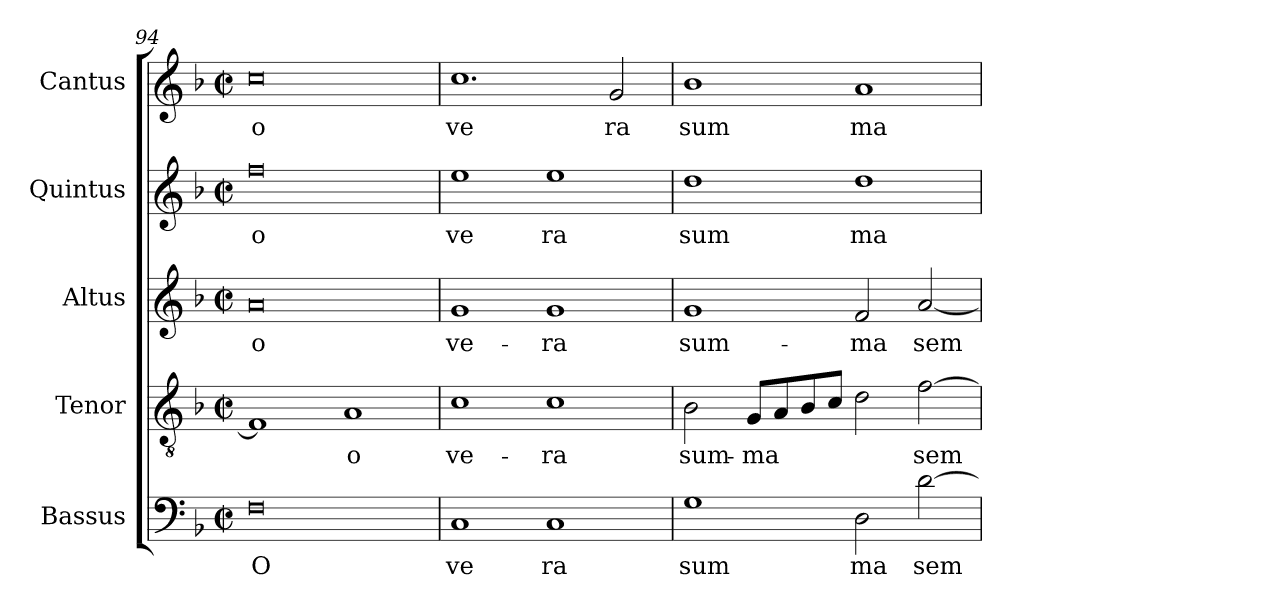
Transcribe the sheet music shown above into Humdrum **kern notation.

**kern	**text	**kern	**text	**kern	**text	**kern	**text	**kern	**text
*part5	*part5	*part4	*part4	*part3	*part3	*part2	*part2	*part1	*part1
*staff5	*staff5	*staff4	*staff4	*staff3	*staff3	*staff2	*staff2	*staff1	*staff1
*I"Bassus	*	*I"Tenor	*	*I"Altus	*	*I"Quintus	*	*I"Cantus	*
*clefF4	*	*clefGv2	*	*clefG2	*	*clefG2	*	*clefG2	*
*k[b-]	*	*k[b-]	*	*k[b-]	*	*k[b-]	*	*k[b-]	*
*F:	*	*F:	*	*F:	*	*F:	*	*F:	*
*M2/2	*	*M2/2	*	*M2/2	*	*M2/2	*	*M2/2	*
*met(c|)	*	*met(c|)	*	*met(c|)	*	*met(c|)	*	*met(c|)	*
=94	=94	=94	=94	=94	=94	=94	=94	=94	=94
!	!LO:LY:b:cj	!	!LO:LY:b:cj	!	!LO:LY:b:cj	!	!LO:LY:b:cj	!	!LO:LY:b:cj
0F	O	1F]	-	0a	o	0ff	o	0cc	o
!	!	!	!LO:LY:b:cj	!	!	!	!	!	!
.	.	1A	o	.	.	.	.	.	.
=95	=95	=95	=95	=95	=95	=95	=95	=95	=95
!	!LO:LY:b:cj	!	!LO:LY:b:cj	!	!LO:LY:b:cj	!	!LO:LY:b:cj	!	!LO:LY:b:cj
1C	ve	1c	ve-	1g	ve-	1ee	ve	1.cc	ve
!	!LO:LY:b:cj	!	!LO:LY:b:cj	!	!LO:LY:b:cj	!	!LO:LY:b:cj	!	!
1C	ra	1c	-ra	1g	-ra	1ee	ra	.	.
!	!	!	!	!	!	!	!	!	!LO:LY:b:cj
.	.	.	.	.	.	.	.	2g/	ra
=96	=96	=96	=96	=96	=96	=96	=96	=96	=96
!	!LO:LY:b:cj	!	!LO:LY:b:cj	!	!LO:LY:b:cj	!	!LO:LY:b:cj	!	!LO:LY:b:cj
1G	sum	2B-\	sum-	1g	sum-	1dd	sum	1b-	sum
!	!	!	!LO:LY:b:cj	!	!	!	!	!	!
.	.	8G/L	-ma	.	.	.	.	.	.
!	!	!	!LO:LY:b:cj	!	!	!	!	!	!
.	.	8A/	.	.	.	.	.	.	.
!	!	!	!LO:LY:b:cj	!	!	!	!	!	!
.	.	8B-/	.	.	.	.	.	.	.
!	!	!	!LO:LY:b:cj	!	!	!	!	!	!
.	.	8c/J	.	.	.	.	.	.	.
!	!LO:LY:b:cj	!	!LO:LY:b:cj	!	!LO:LY:b:cj	!	!LO:LY:b:cj	!	!LO:LY:b:cj
2D\	ma	2d\	.	2f/	-ma	1dd	ma	1a	ma
!	!LO:LY:b:cj	!	!LO:LY:b:cj	!	!LO:LY:b:cj	!	!	!	!
[<2d\	sem	[<2f\	sem-	[<2a/	sem-	.	.	.	.
=	=	=	=	=	=	=	=	=	=
*-	*-	*-	*-	*-	*-	*-	*-	*-	*-
